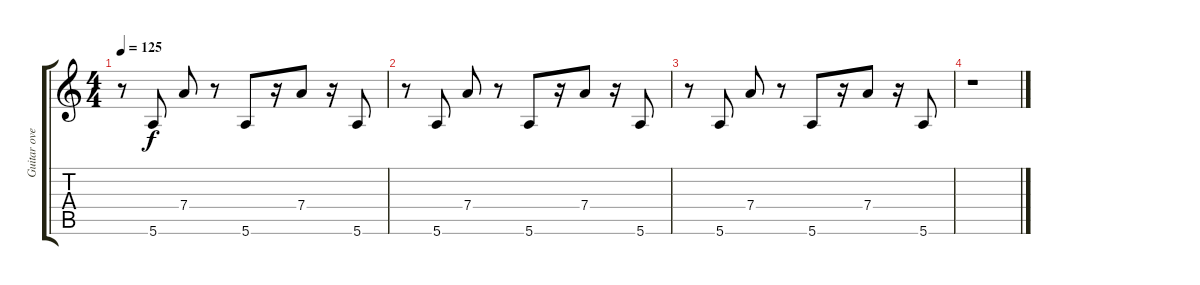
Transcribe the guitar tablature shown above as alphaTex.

\track ("Guitar overdubs" "Guitar ove") {instrument electricguitarmuted}
\staff {score tabs}
\tuning (E4 B3 G3 D3 A2 E2) {hide}
\ts (4 4)
\tempo 125
\clef g2
\ks c
r.8{dy f} 5.6.8 7.4.8 r.8 5.6.8 r.16 7.4.8 r.16 5.6.8 |
r.8{volume 0} 5.6.8 7.4.8 r.8 5.6.8 r.16 7.4.8 r.16 5.6.8 |
r.8 5.6.8 7.4.8 r.8 5.6.8 r.16 7.4.8 r.16 5.6.8 |
r.1
